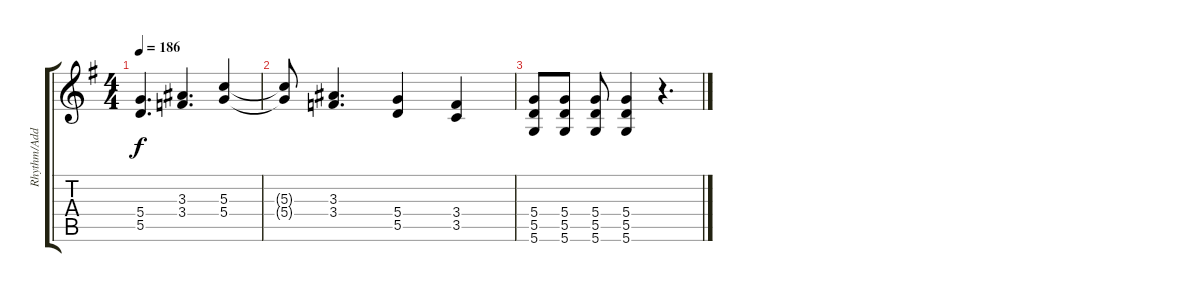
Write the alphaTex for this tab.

\track ("Rhythm/Add. lead" "Rhythm/Add") {instrument distortionguitar}
\staff {score tabs}
\tuning (E4 B3 G3 D3 A2 D2) {hide}
\ts (4 4)
\tempo 186
\clef g2
\ks g
(5.4 5.5).4{d dy f} (3.3 3.4).4{d} (5.3 5.4).4 |
(5.3{t} 5.4{t}).8 (3.3 3.4).4{d} (5.4 5.5).4 (3.4 3.5).4 |
(5.4 5.5 5.6).8 (5.4 5.5 5.6).8 (5.4 5.5 5.6).8 (5.4 5.5 5.6).4 r.4{d}
